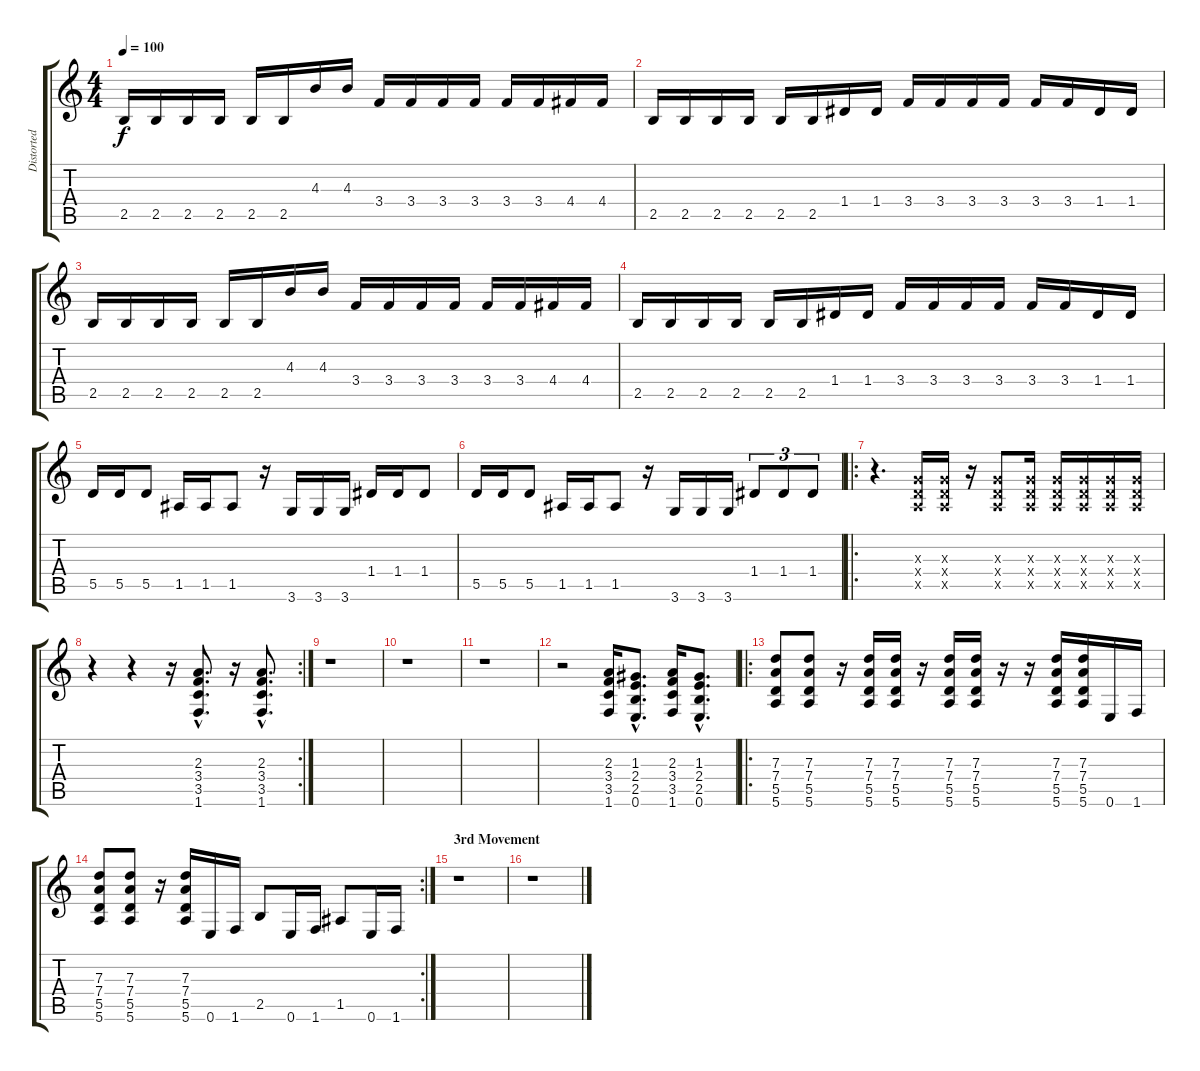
\track ("Distorted Guitar" "Distorted ") {instrument distortionguitar}
\staff {score tabs}
\tuning (E4 B3 G3 D3 A2 E2) {hide}
\ts (4 4)
\tempo 100
\clef g2
\ks c
2.5.16{dy f} 2.5.16 2.5.16 2.5.16 2.5.16 2.5.16 4.3.16 4.3.16 3.4.16 3.4.16 3.4.16 3.4.16 3.4.16 3.4.16 4.4.16 4.4.16 |
2.5.16 2.5.16 2.5.16 2.5.16 2.5.16 2.5.16 1.4.16 1.4.16 3.4.16 3.4.16 3.4.16 3.4.16 3.4.16 3.4.16 1.4.16 1.4.16 |
2.5.16 2.5.16 2.5.16 2.5.16 2.5.16 2.5.16 4.3.16 4.3.16 3.4.16 3.4.16 3.4.16 3.4.16 3.4.16 3.4.16 4.4.16 4.4.16 |
2.5.16 2.5.16 2.5.16 2.5.16 2.5.16 2.5.16 1.4.16 1.4.16 3.4.16 3.4.16 3.4.16 3.4.16 3.4.16 3.4.16 1.4.16 1.4.16 |
5.5.16 5.5.16 5.5.8 1.5.16 1.5.16 1.5.8 r.16 3.6.16 3.6.16 3.6.16 1.4.16 1.4.16 1.4.8 |
5.5.16 5.5.16 5.5.8 1.5.16 1.5.16 1.5.8 r.16 3.6.16 3.6.16 3.6.16 1.4.8{tu (3 2)} 1.4.8{tu (3 2)} 1.4.8{tu (3 2)} |
\ro
r.4{d} (0.3{x} 0.4{x} 0.5{x}).16 (0.3{x} 0.4{x} 0.5{x}).16 r.16 (0.3{x} 0.4{x} 0.5{x}).8 (0.3{x} 0.4{x} 0.5{x}).16 (0.3{x} 0.4{x} 0.5{x}).16 (0.3{x} 0.4{x} 0.5{x}).16 (0.3{x} 0.4{x} 0.5{x}).16 (0.3{x} 0.4{x} 0.5{x}).16 |
\rc 2
r.4 r.4 r.16 (2.3{hac} 3.4{hac} 3.5{hac} 1.6{hac}).8{d} r.16 (2.3{hac} 3.4{hac} 3.5{hac} 1.6{hac}).8{d} |
r.1 |
r.1 |
r.1 |
r.2 (2.3 3.4 3.5 1.6).16 (1.3{hac} 2.4{hac} 2.5{hac} 0.6{hac}).8{d} (2.3 3.4 3.5 1.6).16 (1.3{hac} 2.4{hac} 2.5{hac} 0.6{hac}).8{d} |
\ro
(7.3 7.4 5.5 5.6).8 (7.3 7.4 5.5 5.6).8 r.16 (7.3 7.4 5.5 5.6).16 (7.3 7.4 5.5 5.6).16 r.16 (7.3 7.4 5.5 5.6).16 (7.3 7.4 5.5 5.6).16 r.16 r.16 (7.3 7.4 5.5 5.6).16 (7.3 7.4 5.5 5.6).16 0.6.16 1.6.16 |
\rc 2
(7.3 7.4 5.5 5.6).8 (7.3 7.4 5.5 5.6).8 r.16 (7.3 7.4 5.5 5.6).16 0.6.16 1.6.16 2.5.8 0.6.16 1.6.16 1.5.8 0.6.16 1.6.16 |
\section ("" "3rd Movement")
r.1 |
r.1
